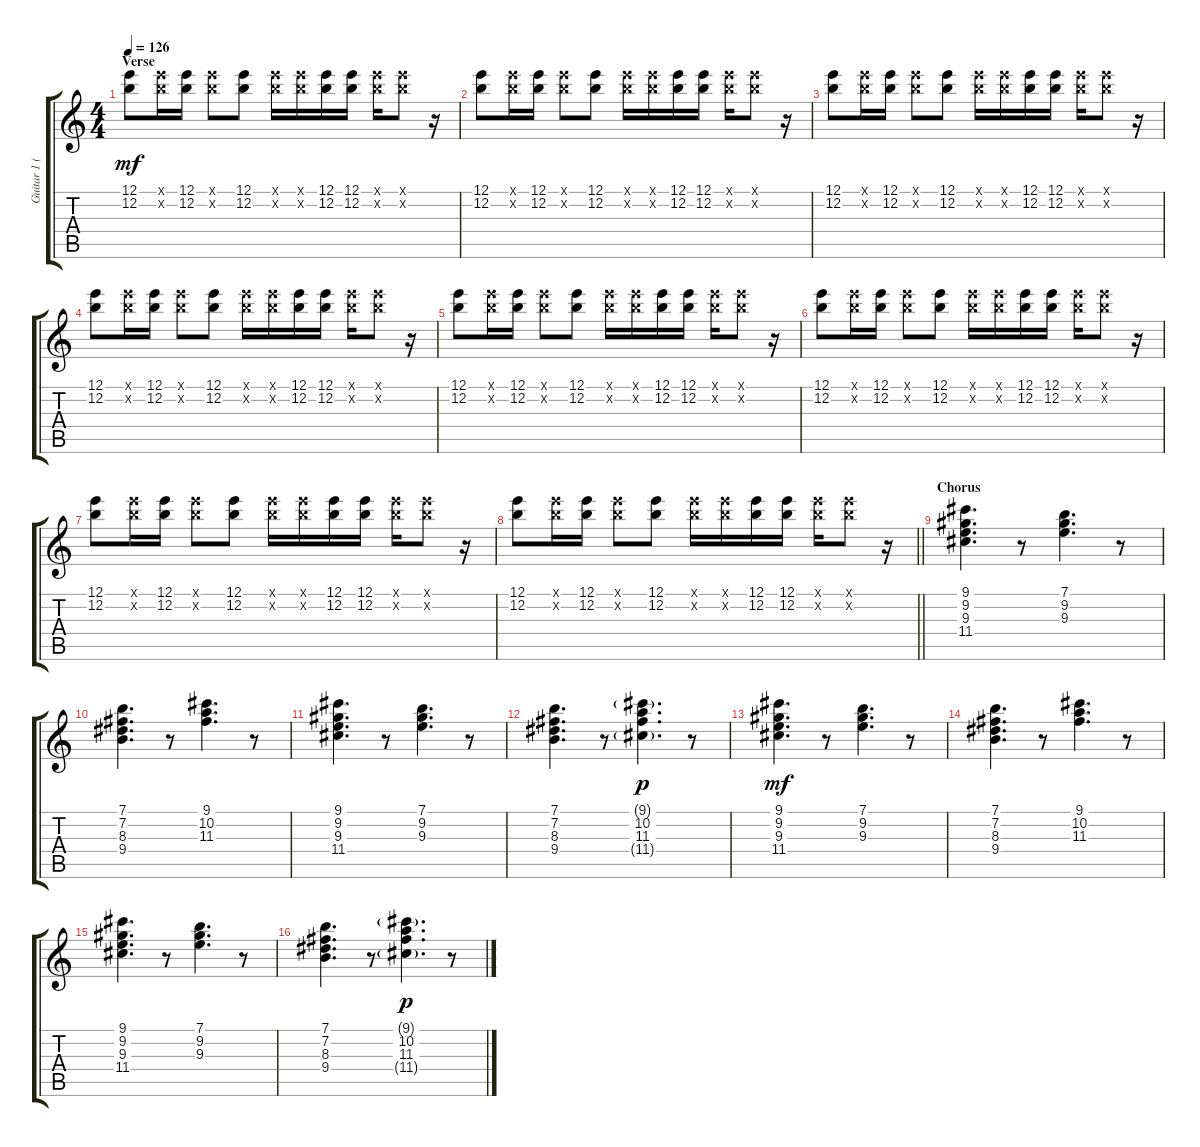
\track ("Guitar 1 (Clean)" "Guitar 1 (") {instrument electricguitarclean}
\staff {score tabs}
\tuning (E4 B3 G3 D3 A2 E2) {hide}
\ts (4 4)
\section ("" "Verse")
\tempo 126
\clef g2
\ks c
(12.1 12.2).8{dy mf} (12.1{x} 12.2{x}).16 (12.1 12.2).16 (12.1{x} 12.2{x}).8 (12.1 12.2).8 (12.1{x} 12.2{x}).16 (12.1{x} 12.2{x}).16 (12.1 12.2).16 (12.1 12.2).16 (12.1{x} 12.2{x}).16 (12.1{x} 12.2{x}).8 r.16 |
(12.1 12.2).8 (12.1{x} 12.2{x}).16 (12.1 12.2).16 (12.1{x} 12.2{x}).8 (12.1 12.2).8 (12.1{x} 12.2{x}).16 (12.1{x} 12.2{x}).16 (12.1 12.2).16 (12.1 12.2).16 (12.1{x} 12.2{x}).16 (12.1{x} 12.2{x}).8 r.16 |
(12.1 12.2).8 (12.1{x} 12.2{x}).16 (12.1 12.2).16 (12.1{x} 12.2{x}).8 (12.1 12.2).8 (12.1{x} 12.2{x}).16 (12.1{x} 12.2{x}).16 (12.1 12.2).16 (12.1 12.2).16 (12.1{x} 12.2{x}).16 (12.1{x} 12.2{x}).8 r.16 |
(12.1 12.2).8 (12.1{x} 12.2{x}).16 (12.1 12.2).16 (12.1{x} 12.2{x}).8 (12.1 12.2).8 (12.1{x} 12.2{x}).16 (12.1{x} 12.2{x}).16 (12.1 12.2).16 (12.1 12.2).16 (12.1{x} 12.2{x}).16 (12.1{x} 12.2{x}).8 r.16 |
(12.1 12.2).8 (12.1{x} 12.2{x}).16 (12.1 12.2).16 (12.1{x} 12.2{x}).8 (12.1 12.2).8 (12.1{x} 12.2{x}).16 (12.1{x} 12.2{x}).16 (12.1 12.2).16 (12.1 12.2).16 (12.1{x} 12.2{x}).16 (12.1{x} 12.2{x}).8 r.16 |
(12.1 12.2).8 (12.1{x} 12.2{x}).16 (12.1 12.2).16 (12.1{x} 12.2{x}).8 (12.1 12.2).8 (12.1{x} 12.2{x}).16 (12.1{x} 12.2{x}).16 (12.1 12.2).16 (12.1 12.2).16 (12.1{x} 12.2{x}).16 (12.1{x} 12.2{x}).8 r.16 |
(12.1 12.2).8 (12.1{x} 12.2{x}).16 (12.1 12.2).16 (12.1{x} 12.2{x}).8 (12.1 12.2).8 (12.1{x} 12.2{x}).16 (12.1{x} 12.2{x}).16 (12.1 12.2).16 (12.1 12.2).16 (12.1{x} 12.2{x}).16 (12.1{x} 12.2{x}).8 r.16 |
\barLineRight lightlight
(12.1 12.2).8 (12.1{x} 12.2{x}).16 (12.1 12.2).16 (12.1{x} 12.2{x}).8 (12.1 12.2).8 (12.1{x} 12.2{x}).16 (12.1{x} 12.2{x}).16 (12.1 12.2).16 (12.1 12.2).16 (12.1{x} 12.2{x}).16 (12.1{x} 12.2{x}).8 r.16 |
\section ("" "Chorus")
(9.1 9.2 9.3 11.4).4{d} r.8 (7.1 9.2 9.3).4{d} r.8 |
(7.1 7.2 8.3 9.4).4{d} r.8 (9.1 10.2 11.3).4{d} r.8 |
(9.1 9.2 9.3 11.4).4{d} r.8 (7.1 9.2 9.3).4{d} r.8 |
(7.1 7.2 8.3 9.4).4{d} r.8 (9.1{g} 10.2 11.3 11.4{g}).4{d dy p} r.8 |
(9.1 9.2 9.3 11.4).4{d dy mf} r.8 (7.1 9.2 9.3).4{d} r.8 |
(7.1 7.2 8.3 9.4).4{d} r.8 (9.1 10.2 11.3).4{d} r.8 |
(9.1 9.2 9.3 11.4).4{d} r.8 (7.1 9.2 9.3).4{d} r.8 |
(7.1 7.2 8.3 9.4).4{d} r.8 (9.1{g} 10.2 11.3 11.4{g}).4{d dy p} r.8
